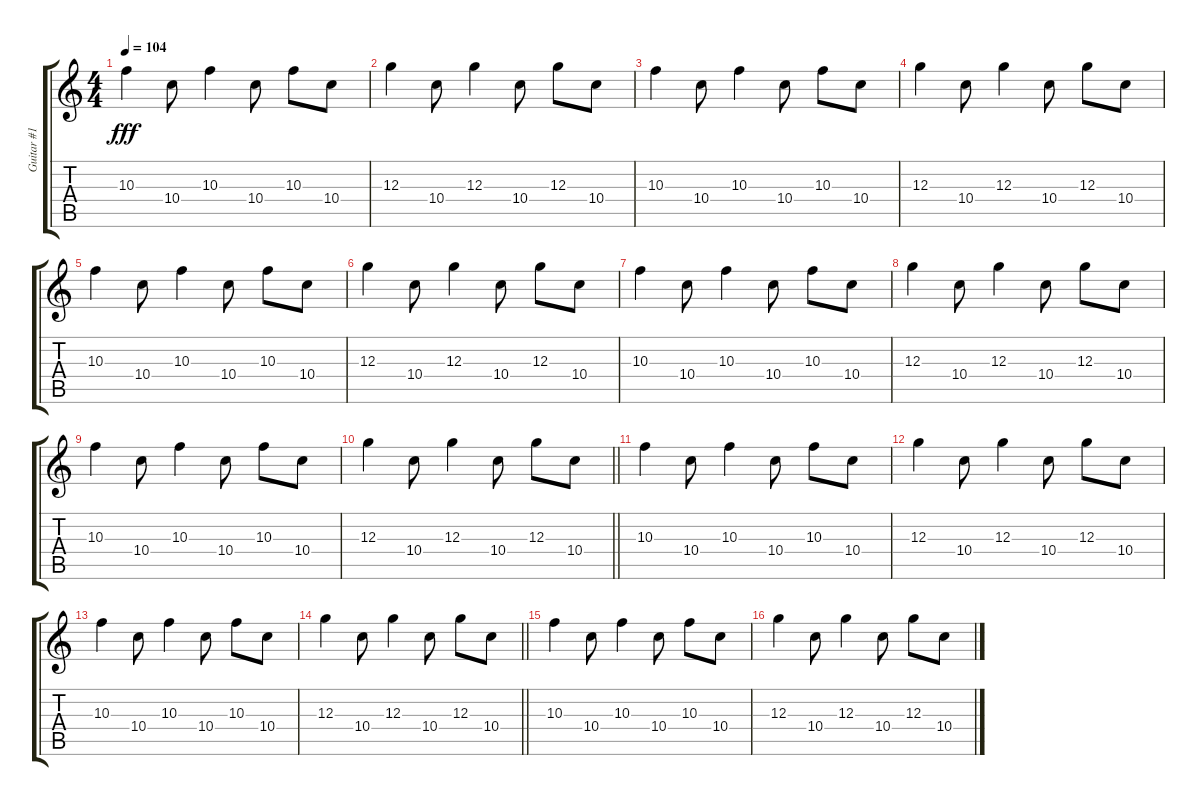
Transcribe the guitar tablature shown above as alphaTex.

\track ("Guitar #1" "Guitar #1") {instrument overdrivenguitar}
\staff {score tabs}
\tuning (E4 B3 G3 D3 A2 E2) {hide}
\ts (4 4)
\tempo 104
\clef g2
\ks c
10.3.4{dy fff instrument overdrivenguitar} 10.4.8 10.3.4 10.4.8 10.3.8 10.4.8 |
12.3.4 10.4.8 12.3.4 10.4.8 12.3.8 10.4.8 |
10.3.4 10.4.8 10.3.4 10.4.8 10.3.8 10.4.8 |
12.3.4 10.4.8 12.3.4 10.4.8 12.3.8 10.4.8 |
10.3.4 10.4.8 10.3.4 10.4.8 10.3.8 10.4.8 |
12.3.4 10.4.8 12.3.4 10.4.8 12.3.8 10.4.8 |
10.3.4 10.4.8 10.3.4 10.4.8 10.3.8 10.4.8 |
12.3.4 10.4.8 12.3.4 10.4.8 12.3.8 10.4.8 |
10.3.4 10.4.8 10.3.4 10.4.8 10.3.8 10.4.8 |
\barLineRight lightlight
12.3.4 10.4.8 12.3.4 10.4.8 12.3.8 10.4.8 |
10.3.4 10.4.8 10.3.4 10.4.8 10.3.8 10.4.8 |
12.3.4 10.4.8 12.3.4 10.4.8 12.3.8 10.4.8 |
10.3.4 10.4.8 10.3.4 10.4.8 10.3.8 10.4.8 |
\barLineRight lightlight
12.3.4 10.4.8 12.3.4 10.4.8 12.3.8 10.4.8 |
10.3.4 10.4.8 10.3.4 10.4.8 10.3.8 10.4.8 |
12.3.4 10.4.8 12.3.4 10.4.8 12.3.8 10.4.8
